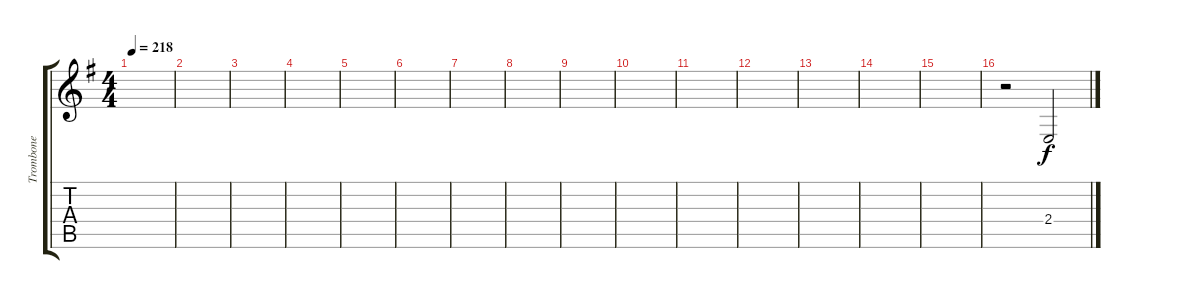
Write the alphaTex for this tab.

\track ("Trombone" "Trombone") {instrument trombone}
\staff {score tabs}
\tuning (E4 B3 G3 D3 A2 E2) {hide}
\ts (4 4)
\tempo 218
\clef g2
\ks eminor
|
|
|
|
|
|
|
|
|
|
|
|
|
|
|
r.2 2.4.2
